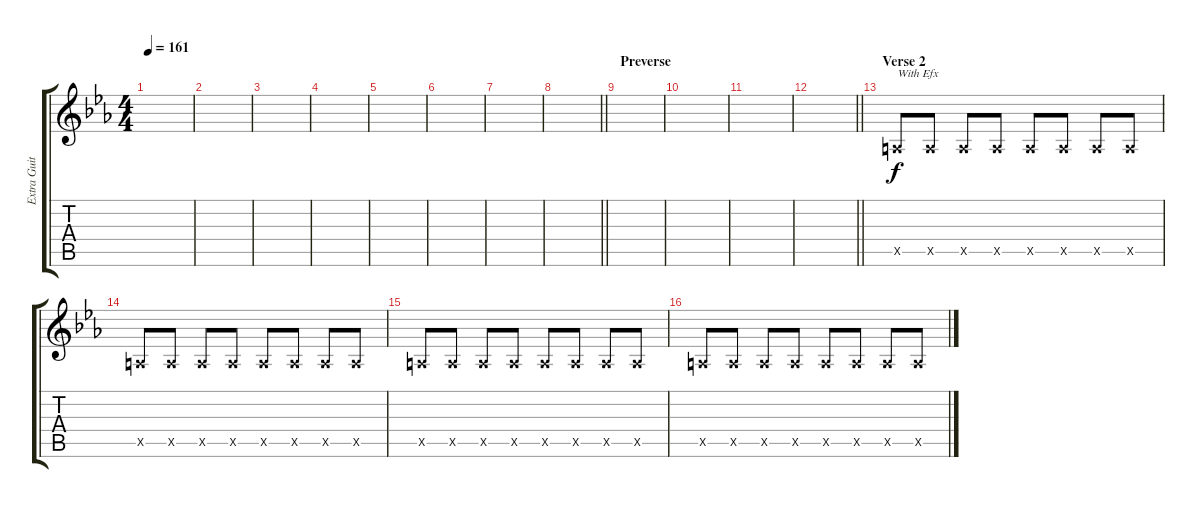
\track ("Extra Guitar" "Extra Guit") {instrument distortionguitar}
\staff {score tabs}
\tuning (E4 B3 G3 D3 A2 E2) {hide}
\ts (4 4)
\tempo 161
\clef g2
\ks eb
|
|
|
|
|
|
|
\barLineRight lightlight
|
\section ("" "Preverse")
|
|
|
\barLineRight lightlight
|
\section ("" "Verse 2")
0.5{x}.8{txt "With Efx"} 0.5{x}.8 0.5{x}.8 0.5{x}.8 0.5{x}.8 0.5{x}.8 0.5{x}.8 0.5{x}.8 |
0.5{x}.8 0.5{x}.8 0.5{x}.8 0.5{x}.8 0.5{x}.8 0.5{x}.8 0.5{x}.8 0.5{x}.8 |
0.5{x}.8 0.5{x}.8 0.5{x}.8 0.5{x}.8 0.5{x}.8 0.5{x}.8 0.5{x}.8 0.5{x}.8 |
0.5{x}.8 0.5{x}.8 0.5{x}.8 0.5{x}.8 0.5{x}.8 0.5{x}.8 0.5{x}.8 0.5{x}.8
